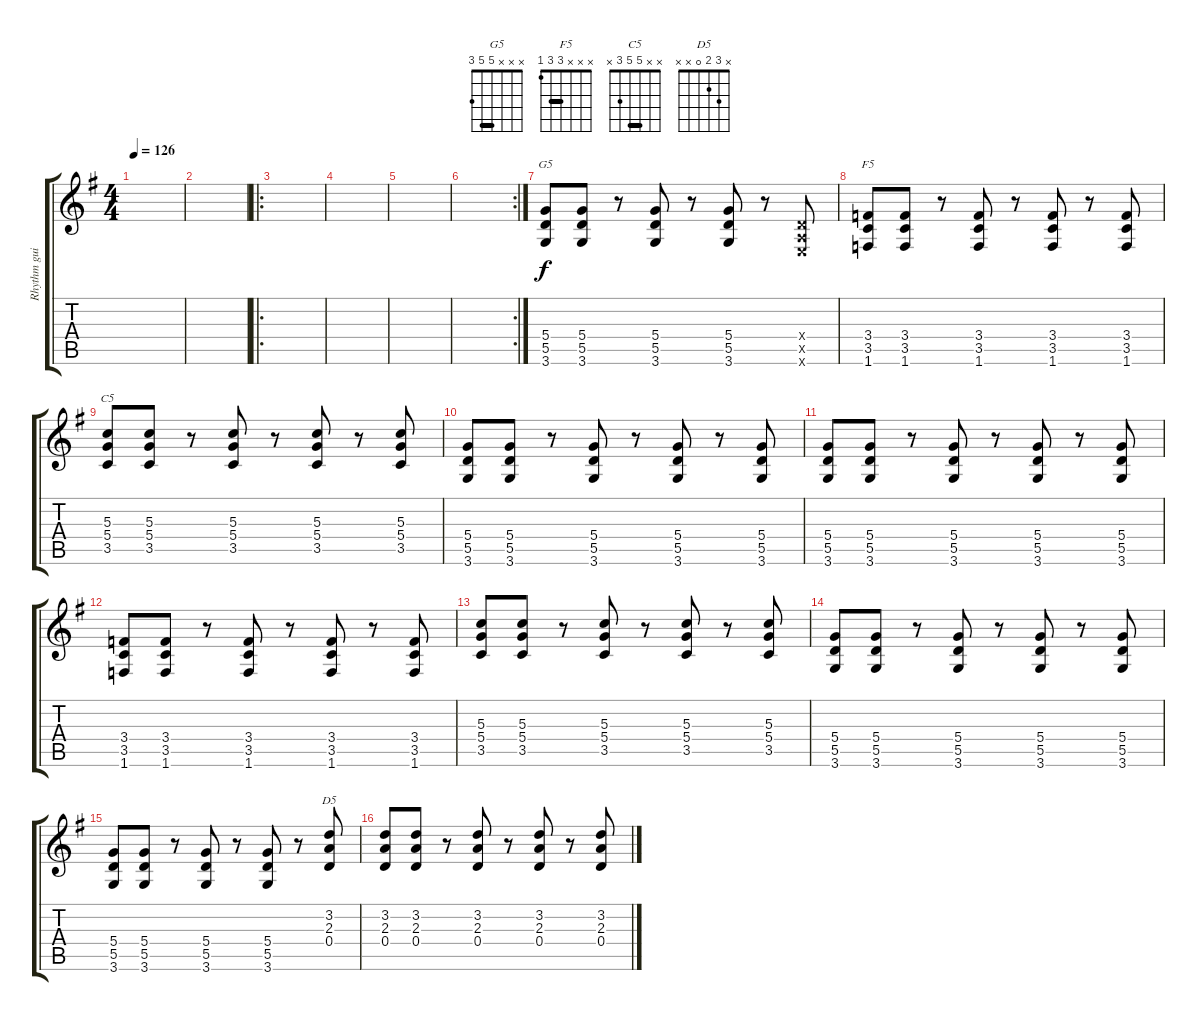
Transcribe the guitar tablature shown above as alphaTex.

\track ("Rhythm guitar" "Rhythm gui") {instrument overdrivenguitar}
\staff {score tabs}
\tuning (E4 B3 G3 D3 A2 E2) {hide}
\chord ("G5" x x x 5 5 3) {barre 5}
\chord ("F5" x x x 3 3 1) {barre 3}
\chord ("C5" x x 5 5 3 x) {barre 5}
\chord ("D5" x 3 2 0 x x)
\ts (4 4)
\tempo 126
\clef g2
\ks g
|
|
\ro
|
|
|
\rc 2
|
(5.4 5.5 3.6).8{ch "G5"} (5.4 5.5 3.6).8 r.8 (5.4 5.5 3.6).8 r.8 (5.4 5.5 3.6).8 r.8 (0.4{x} 0.5{x} 0.6{x}).8 |
(3.4 3.5 1.6).8{ch "F5"} (3.4 3.5 1.6).8 r.8 (3.4 3.5 1.6).8 r.8 (3.4 3.5 1.6).8 r.8 (3.4 3.5 1.6).8 |
(5.3 5.4 3.5).8{ch "C5"} (5.3 5.4 3.5).8 r.8 (5.3 5.4 3.5).8 r.8 (5.3 5.4 3.5).8 r.8 (5.3 5.4 3.5).8 |
(5.4 5.5 3.6).8 (5.4 5.5 3.6).8 r.8 (5.4 5.5 3.6).8 r.8 (5.4 5.5 3.6).8 r.8 (5.4 5.5 3.6).8 |
(5.4 5.5 3.6).8 (5.4 5.5 3.6).8 r.8 (5.4 5.5 3.6).8 r.8 (5.4 5.5 3.6).8 r.8 (5.4 5.5 3.6).8 |
(3.4 3.5 1.6).8 (3.4 3.5 1.6).8 r.8 (3.4 3.5 1.6).8 r.8 (3.4 3.5 1.6).8 r.8 (3.4 3.5 1.6).8 |
(5.3 5.4 3.5).8 (5.3 5.4 3.5).8 r.8 (5.3 5.4 3.5).8 r.8 (5.3 5.4 3.5).8 r.8 (5.3 5.4 3.5).8 |
(5.4 5.5 3.6).8 (5.4 5.5 3.6).8 r.8 (5.4 5.5 3.6).8 r.8 (5.4 5.5 3.6).8 r.8 (5.4 5.5 3.6).8 |
(5.4 5.5 3.6).8 (5.4 5.5 3.6).8 r.8 (5.4 5.5 3.6).8 r.8 (5.4 5.5 3.6).8 r.8 (3.2 2.3 0.4).8{ch "D5"} |
(3.2 2.3 0.4).8 (3.2 2.3 0.4).8 r.8 (3.2 2.3 0.4).8 r.8 (3.2 2.3 0.4).8 r.8 (3.2 2.3 0.4).8
